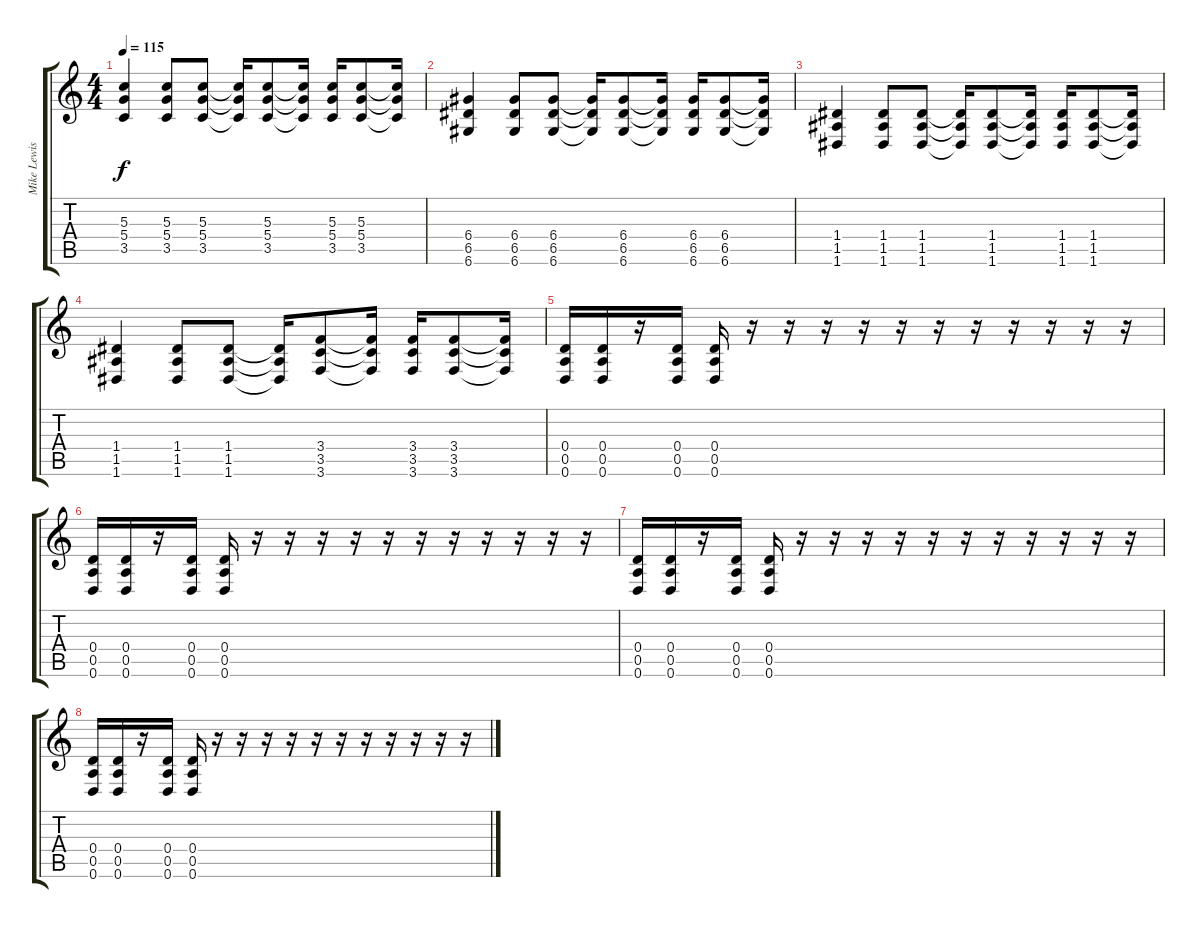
\track ("Mike Lewis" "Mike Lewis") {instrument distortionguitar}
\staff {score tabs}
\tuning (E4 B3 G3 D3 A2 D2) {hide}
\ts (4 4)
\tempo 115
\clef g2
\ks c
(5.3 5.4 3.5).4{dy f instrument distortionguitar} (5.3 5.4 3.5).8 (5.3 5.4 3.5).8 (5.3{t} 5.4{t} 3.5{t}).16 (5.3 5.4 3.5).8 (5.3{t} 5.4{t} 3.5{t}).16 (5.3 5.4 3.5).16 (5.3 5.4 3.5).8 (5.3{t} 5.4{t} 3.5{t}).16 |
(6.4 6.5 6.6).4 (6.4 6.5 6.6).8 (6.4 6.5 6.6).8 (6.4{t} 6.5{t} 6.6{t}).16 (6.4 6.5 6.6).8 (6.4{t} 6.5{t} 6.6{t}).16 (6.4 6.5 6.6).16 (6.4 6.5 6.6).8 (6.4{t} 6.5{t} 6.6{t}).16 |
(1.4 1.5 1.6).4 (1.4 1.5 1.6).8 (1.4 1.5 1.6).8 (1.4{t} 1.5{t} 1.6{t}).16 (1.4 1.5 1.6).8 (1.4{t} 1.5{t} 1.6{t}).16 (1.4 1.5 1.6).16 (1.4 1.5 1.6).8 (1.4{t} 1.5{t} 1.6{t}).16 |
(1.4 1.5 1.6).4 (1.4 1.5 1.6).8 (1.4 1.5 1.6).8 (1.4{t} 1.5{t} 1.6{t}).16 (3.4 3.5 3.6).8 (3.4{t} 3.5{t} 3.6{t}).16 (3.4 3.5 3.6).16 (3.4 3.5 3.6).8 (3.4{t} 3.5{t} 3.6{t}).16 |
(0.4 0.5 0.6).16{instrument overdrivenguitar} (0.4 0.5 0.6).16 r.16 (0.4 0.5 0.6).16 (0.4 0.5 0.6).16 r.16 r.16 r.16 r.16 r.16 r.16 r.16 r.16 r.16 r.16 r.16 |
(0.4 0.5 0.6).16{instrument overdrivenguitar} (0.4 0.5 0.6).16 r.16 (0.4 0.5 0.6).16 (0.4 0.5 0.6).16 r.16 r.16 r.16 r.16 r.16 r.16 r.16 r.16 r.16 r.16 r.16 |
(0.4 0.5 0.6).16{instrument overdrivenguitar} (0.4 0.5 0.6).16 r.16 (0.4 0.5 0.6).16 (0.4 0.5 0.6).16 r.16 r.16 r.16 r.16 r.16 r.16 r.16 r.16 r.16 r.16 r.16 |
(0.4 0.5 0.6).16{instrument overdrivenguitar} (0.4 0.5 0.6).16 r.16 (0.4 0.5 0.6).16 (0.4 0.5 0.6).16 r.16 r.16 r.16 r.16 r.16 r.16 r.16 r.16 r.16 r.16 r.16
